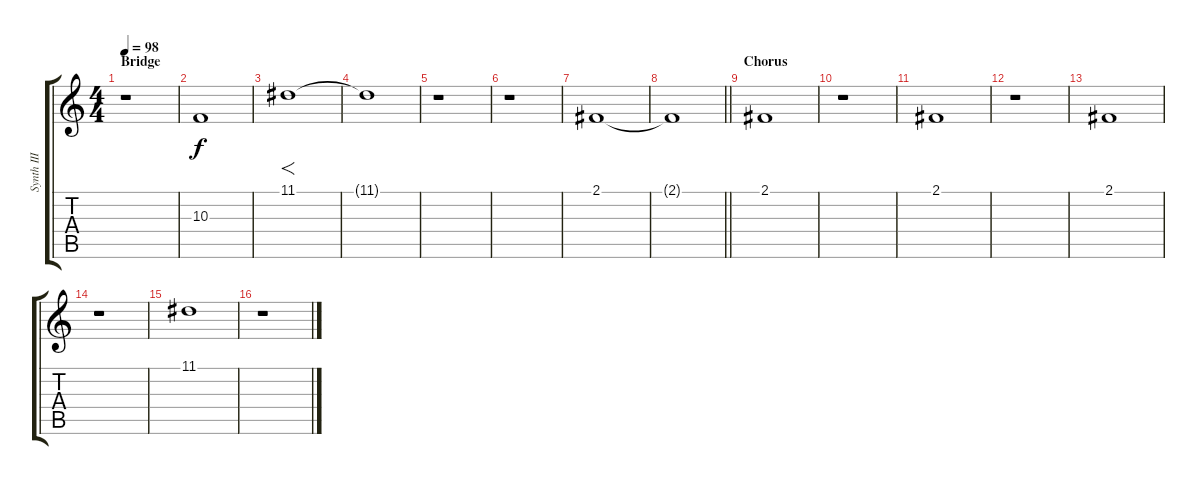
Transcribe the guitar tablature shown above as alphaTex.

\track ("Synth III (Banks)" "Synth III ") {instrument tremolostrings}
\staff {score tabs}
\tuning (E4 B3 G3 D3 A2 E2) {hide}
\ts (4 4)
\section ("" "Bridge")
\tempo 98
\clef g2
\ks c
r.1{dy f} |
10.3.1 |
11.1.1{f} |
11.1{t}.1 |
r.1 |
r.1 |
2.1.1 |
\barLineRight lightlight
2.1{t}.1 |
\section ("" "Chorus")
2.1.1 |
r.1 |
2.1.1 |
r.1 |
2.1.1 |
r.1 |
11.1.1 |
r.1
